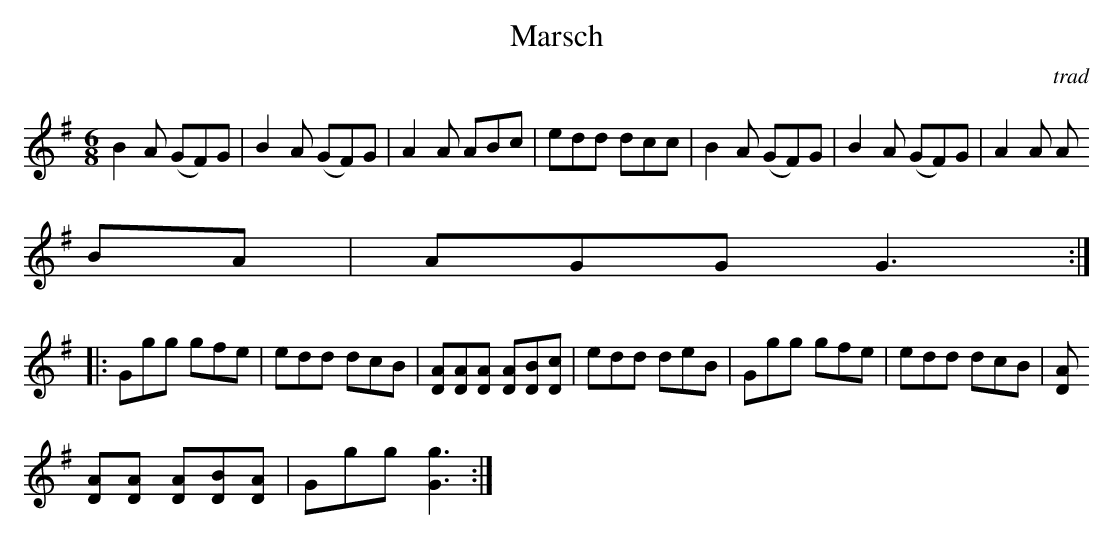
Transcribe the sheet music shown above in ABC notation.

X:1
T:Marsch
M:6/8
L:1/8
C:trad
K:G
B2  A (GF)G|B2  A (GF)G|A2 A ABc|edd dcc|B2  A (GF)G|B2  A (GF)G|A2  A A
BA |AGG G3  :|
|:Ggg gfe|edd dcB|[DA][DA][DA] [DA][DB][Dc]|edd deB|Ggg gfe|edd dcB|[DA]
[DA][DA] [DA][DB][DA]|Ggg [G3g3]   :|
